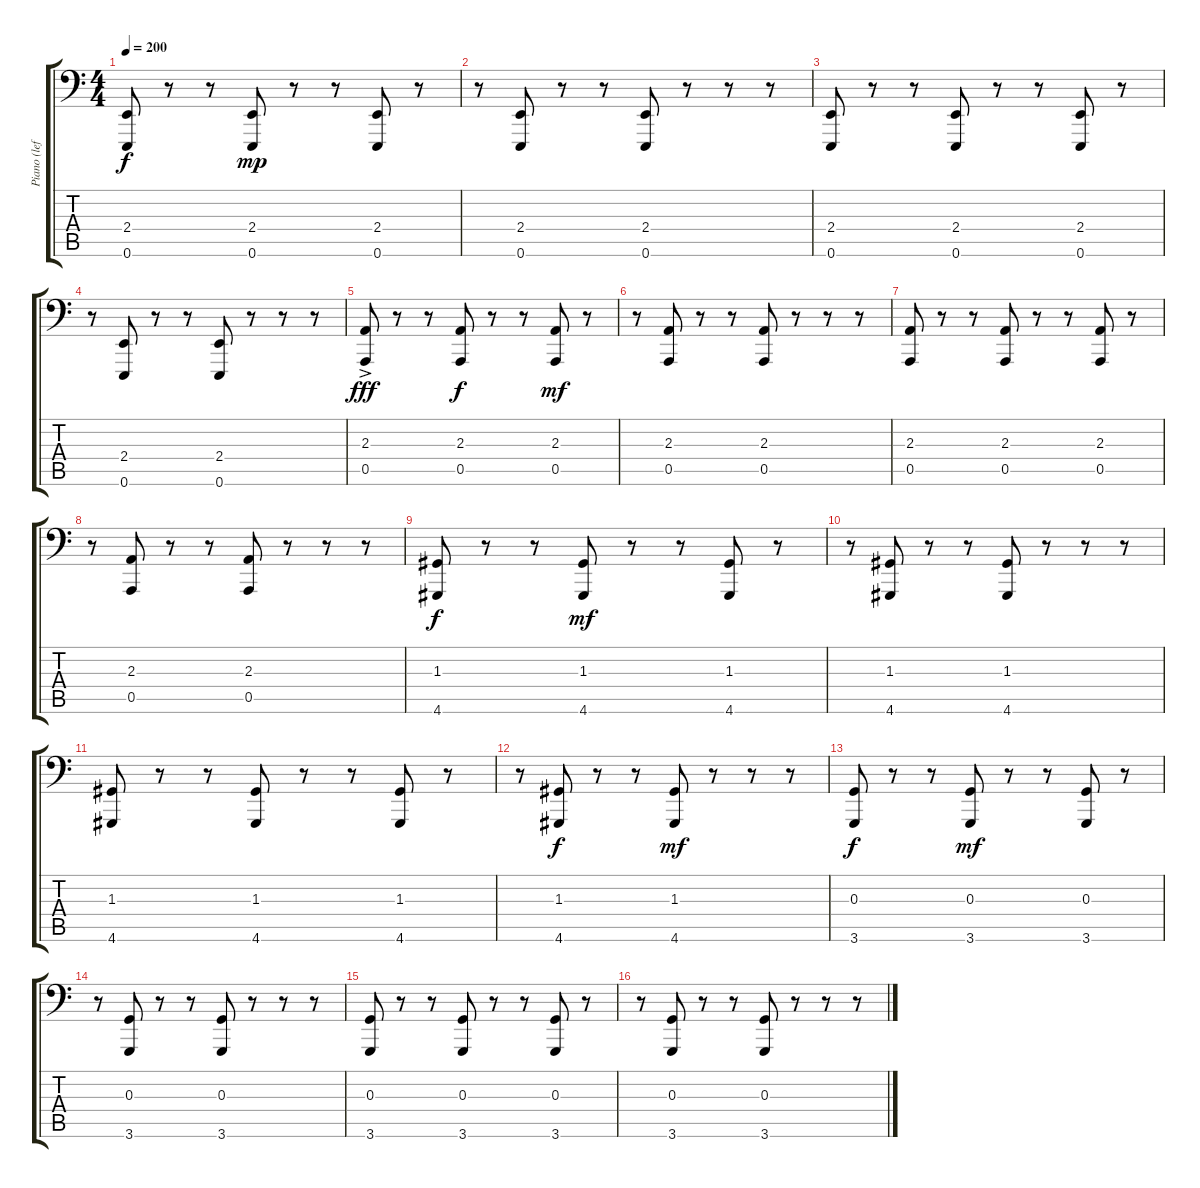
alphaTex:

\track ("Piano (left hand)" "Piano (lef") {instrument acousticgrandpiano}
\staff {score tabs}
\tuning (E3 B2 G2 D2 A1 E1) {hide}
\ts (4 4)
\tempo 200
\clef f4
\ks c
(2.4 0.6).8{dy f} r.8 r.8 (2.4 0.6).8{dy mp} r.8 r.8 (2.4 0.6).8 r.8 |
r.8 (2.4 0.6).8 r.8 r.8 (2.4 0.6).8 r.8 r.8 r.8 |
(2.4 0.6).8 r.8 r.8 (2.4 0.6).8 r.8 r.8 (2.4 0.6).8 r.8 |
r.8 (2.4 0.6).8 r.8 r.8 (2.4 0.6).8 r.8 r.8 r.8 |
(2.3{ac} 0.5{ac}).8{dy fff} r.8 r.8 (2.3 0.5).8{dy f} r.8 r.8 (2.3 0.5).8{dy mf} r.8 |
r.8 (2.3 0.5).8 r.8 r.8 (2.3 0.5).8 r.8 r.8 r.8 |
(2.3 0.5).8 r.8 r.8 (2.3 0.5).8 r.8 r.8 (2.3 0.5).8 r.8 |
r.8 (2.3 0.5).8 r.8 r.8 (2.3 0.5).8 r.8 r.8 r.8 |
(1.3 4.6).8{dy f} r.8 r.8 (1.3 4.6).8{dy mf} r.8 r.8 (1.3 4.6).8 r.8 |
r.8 (1.3 4.6).8 r.8 r.8 (1.3 4.6).8 r.8 r.8 r.8 |
(1.3 4.6).8 r.8 r.8 (1.3 4.6).8 r.8 r.8 (1.3 4.6).8 r.8 |
r.8 (1.3 4.6).8{dy f} r.8 r.8 (1.3 4.6).8{dy mf} r.8 r.8 r.8 |
(0.3 3.6).8{dy f} r.8 r.8 (0.3 3.6).8{dy mf} r.8 r.8 (0.3 3.6).8 r.8 |
r.8 (0.3 3.6).8 r.8 r.8 (0.3 3.6).8 r.8 r.8 r.8 |
(0.3 3.6).8 r.8 r.8 (0.3 3.6).8 r.8 r.8 (0.3 3.6).8 r.8 |
r.8 (0.3 3.6).8 r.8 r.8 (0.3 3.6).8 r.8 r.8 r.8
